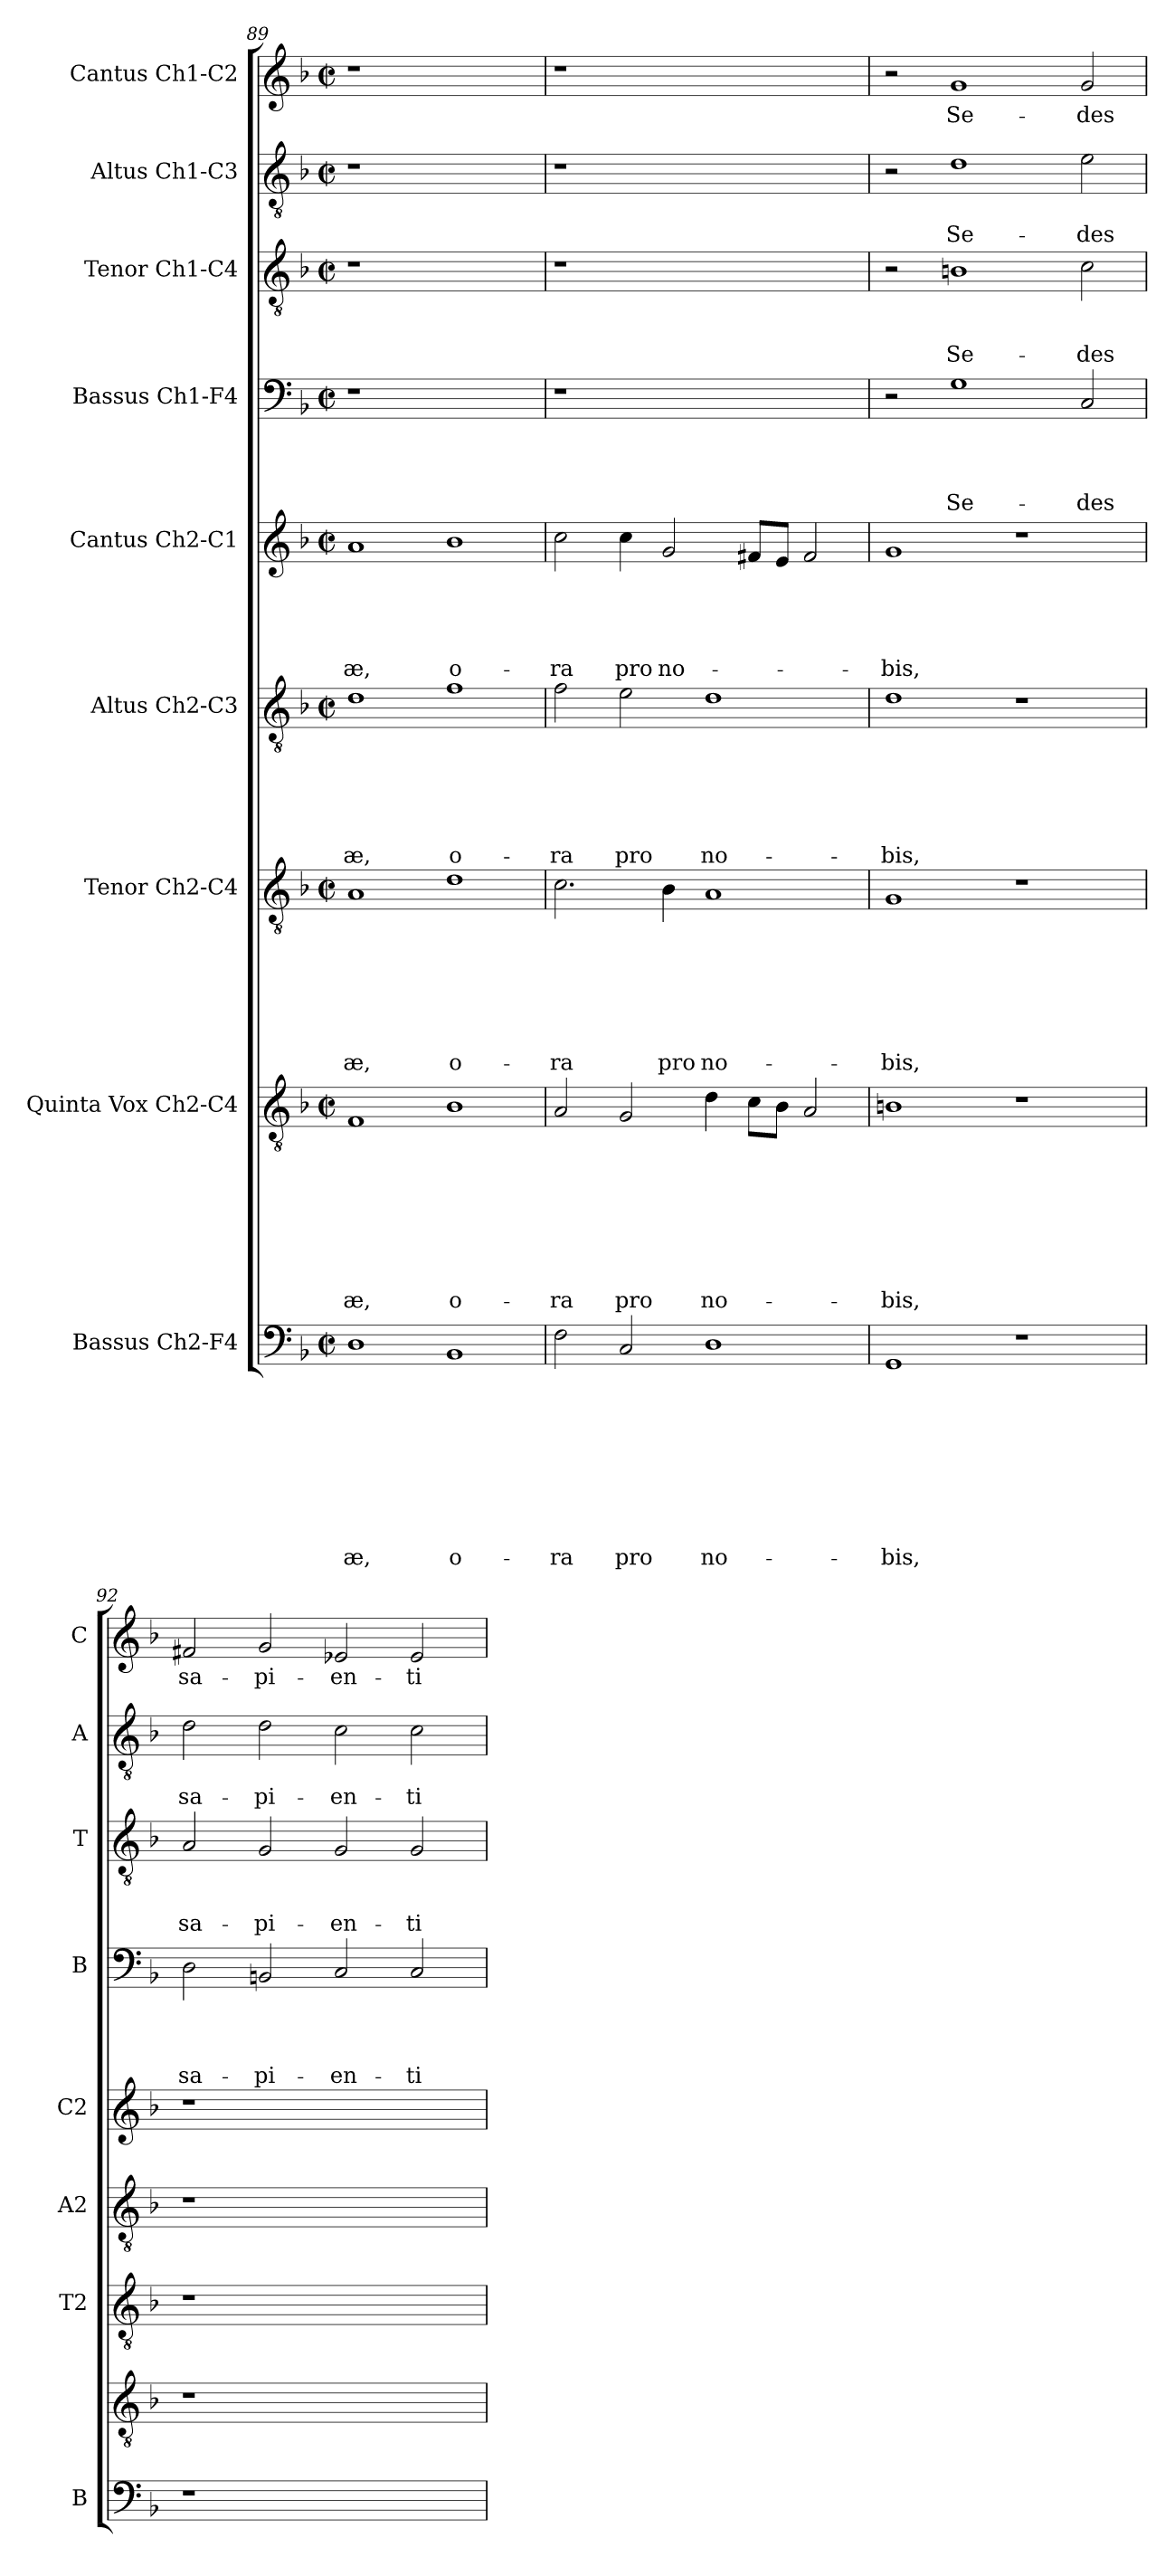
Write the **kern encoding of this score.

**kern	**text	**text	**text	**text	**text	**text	**text	**text	**text	**kern	**text	**text	**text	**text	**text	**text	**text	**text	**kern	**text	**text	**text	**text	**text	**text	**text	**kern	**text	**text	**text	**text	**text	**text	**kern	**text	**text	**text	**text	**text	**kern	**text	**text	**text	**text	**kern	**text	**text	**text	**kern	**text	**text	**kern	**text
*part9	*part9	*part9	*part9	*part9	*part9	*part9	*part9	*part9	*part9	*part8	*part8	*part8	*part8	*part8	*part8	*part8	*part8	*part8	*part7	*part7	*part7	*part7	*part7	*part7	*part7	*part7	*part6	*part6	*part6	*part6	*part6	*part6	*part6	*part5	*part5	*part5	*part5	*part5	*part5	*part4	*part4	*part4	*part4	*part4	*part3	*part3	*part3	*part3	*part2	*part2	*part2	*part1	*part1
*staff9	*staff9	*staff9	*staff9	*staff9	*staff9	*staff9	*staff9	*staff9	*staff9	*staff8	*staff8	*staff8	*staff8	*staff8	*staff8	*staff8	*staff8	*staff8	*staff7	*staff7	*staff7	*staff7	*staff7	*staff7	*staff7	*staff7	*staff6	*staff6	*staff6	*staff6	*staff6	*staff6	*staff6	*staff5	*staff5	*staff5	*staff5	*staff5	*staff5	*staff4	*staff4	*staff4	*staff4	*staff4	*staff3	*staff3	*staff3	*staff3	*staff2	*staff2	*staff2	*staff1	*staff1
*I"Bassus Ch2-F4	*	*	*	*	*	*	*	*	*	*I"Quinta Vox Ch2-C4	*	*	*	*	*	*	*	*	*I"Tenor Ch2-C4	*	*	*	*	*	*	*	*I"Altus Ch2-C3	*	*	*	*	*	*	*I"Cantus Ch2-C1	*	*	*	*	*	*I"Bassus Ch1-F4	*	*	*	*	*I"Tenor Ch1-C4	*	*	*	*I"Altus Ch1-C3	*	*	*I"Cantus Ch1-C2	*
*I'B	*	*	*	*	*	*	*	*	*	*	*	*	*	*	*	*	*	*	*I'T2	*	*	*	*	*	*	*	*I'A2	*	*	*	*	*	*	*I'C2	*	*	*	*	*	*I'B	*	*	*	*	*I'T	*	*	*	*I'A	*	*	*I'C	*
*clefF4	*	*	*	*	*	*	*	*	*	*clefGv2	*	*	*	*	*	*	*	*	*clefGv2	*	*	*	*	*	*	*	*clefGv2	*	*	*	*	*	*	*clefG2	*	*	*	*	*	*clefF4	*	*	*	*	*clefGv2	*	*	*	*clefGv2	*	*	*clefG2	*
*k[b-]	*	*	*	*	*	*	*	*	*	*k[b-]	*	*	*	*	*	*	*	*	*k[b-]	*	*	*	*	*	*	*	*k[b-]	*	*	*	*	*	*	*k[b-]	*	*	*	*	*	*k[b-]	*	*	*	*	*k[b-]	*	*	*	*k[b-]	*	*	*k[b-]	*
*F:	*	*	*	*	*	*	*	*	*	*F:	*	*	*	*	*	*	*	*	*F:	*	*	*	*	*	*	*	*F:	*	*	*	*	*	*	*F:	*	*	*	*	*	*F:	*	*	*	*	*F:	*	*	*	*F:	*	*	*F:	*
*M2/2	*	*	*	*	*	*	*	*	*	*M2/2	*	*	*	*	*	*	*	*	*M2/2	*	*	*	*	*	*	*	*M2/2	*	*	*	*	*	*	*M2/2	*	*	*	*	*	*M2/2	*	*	*	*	*M2/2	*	*	*	*M2/2	*	*	*M2/2	*
*met(c|)	*	*	*	*	*	*	*	*	*	*met(c|)	*	*	*	*	*	*	*	*	*met(c|)	*	*	*	*	*	*	*	*met(c|)	*	*	*	*	*	*	*met(c|)	*	*	*	*	*	*met(c|)	*	*	*	*	*met(c|)	*	*	*	*met(c|)	*	*	*met(c|)	*
=89	=89	=89	=89	=89	=89	=89	=89	=89	=89	=89	=89	=89	=89	=89	=89	=89	=89	=89	=89	=89	=89	=89	=89	=89	=89	=89	=89	=89	=89	=89	=89	=89	=89	=89	=89	=89	=89	=89	=89	=89	=89	=89	=89	=89	=89	=89	=89	=89	=89	=89	=89	=89	=89
!	!	!	!	!	!	!	!	!	!LO:LY:b	!	!	!	!	!	!	!	!	!LO:LY:b	!	!	!	!	!	!	!	!LO:LY:b	!	!	!	!	!	!	!LO:LY:b	!	!	!	!	!	!LO:LY:b	!	!	!	!	!	!	!	!	!	!	!	!	!	!
1D	.	.	.	.	.	.	.	.	-æ,	1F	.	.	.	.	.	.	.	-æ,	1A	.	.	.	.	.	.	-æ,	1d	.	.	.	.	.	-æ,	1a	.	.	.	.	-æ,	1r	.	.	.	.	1r	.	.	.	1r	.	.	1r	.
!	!	!	!	!	!	!	!	!	!LO:LY:b	!	!	!	!	!	!	!	!	!LO:LY:b	!	!	!	!	!	!	!	!LO:LY:b	!	!	!	!	!	!	!LO:LY:b	!	!	!	!	!	!LO:LY:b	!	!	!	!	!	!	!	!	!	!	!	!	!	!
1BB-	.	.	.	.	.	.	.	.	o-	1B-	.	.	.	.	.	.	.	o-	1d	.	.	.	.	.	.	o-	1f	.	.	.	.	.	o-	1b-	.	.	.	.	o-	1ryy	.	.	.	.	1ryy	.	.	.	1ryy	.	.	1ryy	.
=90	=90	=90	=90	=90	=90	=90	=90	=90	=90	=90	=90	=90	=90	=90	=90	=90	=90	=90	=90	=90	=90	=90	=90	=90	=90	=90	=90	=90	=90	=90	=90	=90	=90	=90	=90	=90	=90	=90	=90	=90	=90	=90	=90	=90	=90	=90	=90	=90	=90	=90	=90	=90	=90
!	!	!	!	!	!	!	!	!	!LO:LY:b	!	!	!	!	!	!	!	!	!LO:LY:b	!	!	!	!	!	!	!	!LO:LY:b	!	!	!	!	!	!	!LO:LY:b	!	!	!	!	!	!LO:LY:b	!	!	!	!	!	!	!	!	!	!	!	!	!	!
2F\	.	.	.	.	.	.	.	.	-ra	2A/	.	.	.	.	.	.	.	-ra	2.c\	.	.	.	.	.	.	-ra	2f\	.	.	.	.	.	-ra	2cc\	.	.	.	.	-ra	1r	.	.	.	.	1r	.	.	.	1r	.	.	1r	.
!	!	!	!	!	!	!	!	!	!LO:LY:b	!	!	!	!	!	!	!	!	!LO:LY:b	!	!	!	!	!	!	!	!	!	!	!	!	!	!	!LO:LY:b	!	!	!	!	!	!LO:LY:b	!	!	!	!	!	!	!	!	!	!	!	!	!	!
2C/	.	.	.	.	.	.	.	.	pro	2G/	.	.	.	.	.	.	.	pro	.	.	.	.	.	.	.	.	2e\	.	.	.	.	.	pro	4cc\	.	.	.	.	pro	.	.	.	.	.	.	.	.	.	.	.	.	.	.
!	!	!	!	!	!	!	!	!	!	!	!	!	!	!	!	!	!	!	!	!	!	!	!	!	!	!LO:LY:b	!	!	!	!	!	!	!	!	!	!	!	!	!LO:LY:b	!	!	!	!	!	!	!	!	!	!	!	!	!	!
.	.	.	.	.	.	.	.	.	.	.	.	.	.	.	.	.	.	.	4B-\	.	.	.	.	.	.	pro	.	.	.	.	.	.	.	2g/	.	.	.	.	no-	.	.	.	.	.	.	.	.	.	.	.	.	.	.
!	!	!	!	!	!	!	!	!	!LO:LY:b	!	!	!	!	!	!	!	!	!LO:LY:b	!	!	!	!	!	!	!	!LO:LY:b	!	!	!	!	!	!	!LO:LY:b	!	!	!	!	!	!	!	!	!	!	!	!	!	!	!	!	!	!	!	!
1D	.	.	.	.	.	.	.	.	no-	4d\	.	.	.	.	.	.	.	no-	1A	.	.	.	.	.	.	no-	1d	.	.	.	.	.	no-	.	.	.	.	.	.	1ryy	.	.	.	.	1ryy	.	.	.	1ryy	.	.	1ryy	.
.	.	.	.	.	.	.	.	.	.	8c\L	.	.	.	.	.	.	.	.	.	.	.	.	.	.	.	.	.	.	.	.	.	.	.	8f#X/L	.	.	.	.	.	.	.	.	.	.	.	.	.	.	.	.	.	.	.
.	.	.	.	.	.	.	.	.	.	8B-\J	.	.	.	.	.	.	.	.	.	.	.	.	.	.	.	.	.	.	.	.	.	.	.	8e/J	.	.	.	.	.	.	.	.	.	.	.	.	.	.	.	.	.	.	.
.	.	.	.	.	.	.	.	.	.	2A/	.	.	.	.	.	.	.	.	.	.	.	.	.	.	.	.	.	.	.	.	.	.	.	2f#/	.	.	.	.	.	.	.	.	.	.	.	.	.	.	.	.	.	.	.
!!LO:LB:g=z
=91	=91	=91	=91	=91	=91	=91	=91	=91	=91	=91	=91	=91	=91	=91	=91	=91	=91	=91	=91	=91	=91	=91	=91	=91	=91	=91	=91	=91	=91	=91	=91	=91	=91	=91	=91	=91	=91	=91	=91	=91	=91	=91	=91	=91	=91	=91	=91	=91	=91	=91	=91	=91	=91
!	!	!	!	!	!	!	!	!	!LO:LY:b	!	!	!	!	!	!	!	!	!LO:LY:b	!	!	!	!	!	!	!	!LO:LY:b	!	!	!	!	!	!	!LO:LY:b	!	!	!	!	!	!LO:LY:b	!	!	!	!	!	!	!	!	!	!	!	!	!	!
1GG	.	.	.	.	.	.	.	.	-bis,	1Bn	.	.	.	.	.	.	.	-bis,	1G	.	.	.	.	.	.	-bis,	1d	.	.	.	.	.	-bis,	1g	.	.	.	.	-bis,	2r	.	.	.	.	2r	.	.	.	2r	.	.	2r	.
!	!	!	!	!	!	!	!	!	!	!	!	!	!	!	!	!	!	!	!	!	!	!	!	!	!	!	!	!	!	!	!	!	!	!	!	!	!	!	!	!	!	!	!	!LO:LY:b	!	!	!	!LO:LY:b	!	!	!LO:LY:b	!	!LO:LY:b
.	.	.	.	.	.	.	.	.	.	.	.	.	.	.	.	.	.	.	.	.	.	.	.	.	.	.	.	.	.	.	.	.	.	.	.	.	.	.	.	1G	.	.	.	Se-	1Bn	.	.	Se-	1d	.	Se-	1g	Se-
1r	.	.	.	.	.	.	.	.	.	1r	.	.	.	.	.	.	.	.	1r	.	.	.	.	.	.	.	1r	.	.	.	.	.	.	1r	.	.	.	.	.	.	.	.	.	.	.	.	.	.	.	.	.	.	.
!	!	!	!	!	!	!	!	!	!	!	!	!	!	!	!	!	!	!	!	!	!	!	!	!	!	!	!	!	!	!	!	!	!	!	!	!	!	!	!	!	!	!	!	!LO:LY:b	!	!	!	!LO:LY:b	!	!	!LO:LY:b	!	!LO:LY:b
.	.	.	.	.	.	.	.	.	.	.	.	.	.	.	.	.	.	.	.	.	.	.	.	.	.	.	.	.	.	.	.	.	.	.	.	.	.	.	.	2C/	.	.	.	-des	2c\	.	.	-des	2e\	.	-des	2g/	-des
=92	=92	=92	=92	=92	=92	=92	=92	=92	=92	=92	=92	=92	=92	=92	=92	=92	=92	=92	=92	=92	=92	=92	=92	=92	=92	=92	=92	=92	=92	=92	=92	=92	=92	=92	=92	=92	=92	=92	=92	=92	=92	=92	=92	=92	=92	=92	=92	=92	=92	=92	=92	=92	=92
!	!	!	!	!	!	!	!	!	!	!	!	!	!	!	!	!	!	!	!	!	!	!	!	!	!	!	!	!	!	!	!	!	!	!	!	!	!	!	!	!	!	!	!	!LO:LY:b	!	!	!	!LO:LY:b	!	!	!LO:LY:b	!	!LO:LY:b
1r	.	.	.	.	.	.	.	.	.	1r	.	.	.	.	.	.	.	.	1r	.	.	.	.	.	.	.	1r	.	.	.	.	.	.	1r	.	.	.	.	.	2D\	.	.	.	sa-	2A/	.	.	sa-	2d\	.	sa-	2f#X/	sa-
!	!	!	!	!	!	!	!	!	!	!	!	!	!	!	!	!	!	!	!	!	!	!	!	!	!	!	!	!	!	!	!	!	!	!	!	!	!	!	!	!	!	!	!	!LO:LY:b	!	!	!	!LO:LY:b	!	!	!LO:LY:b	!	!LO:LY:b
.	.	.	.	.	.	.	.	.	.	.	.	.	.	.	.	.	.	.	.	.	.	.	.	.	.	.	.	.	.	.	.	.	.	.	.	.	.	.	.	2BBn/	.	.	.	-pi-	2G/	.	.	-pi-	2d\	.	-pi-	2g/	-pi-
!	!	!	!	!	!	!	!	!	!	!	!	!	!	!	!	!	!	!	!	!	!	!	!	!	!	!	!	!	!	!	!	!	!	!	!	!	!	!	!	!	!	!	!	!LO:LY:b	!	!	!	!LO:LY:b	!	!	!LO:LY:b	!	!LO:LY:b
1ryy	.	.	.	.	.	.	.	.	.	1ryy	.	.	.	.	.	.	.	.	1ryy	.	.	.	.	.	.	.	1ryy	.	.	.	.	.	.	1ryy	.	.	.	.	.	2C/	.	.	.	-en-	2G/	.	.	-en-	2c\	.	-en-	2e-X/	-en-
!	!	!	!	!	!	!	!	!	!	!	!	!	!	!	!	!	!	!	!	!	!	!	!	!	!	!	!	!	!	!	!	!	!	!	!	!	!	!	!	!	!	!	!	!LO:LY:b	!	!	!	!LO:LY:b	!	!	!LO:LY:b	!	!LO:LY:b
.	.	.	.	.	.	.	.	.	.	.	.	.	.	.	.	.	.	.	.	.	.	.	.	.	.	.	.	.	.	.	.	.	.	.	.	.	.	.	.	2C/	.	.	.	-ti-	2G/	.	.	-ti-	2c\	.	-ti-	2e-/	-ti-
=	=	=	=	=	=	=	=	=	=	=	=	=	=	=	=	=	=	=	=	=	=	=	=	=	=	=	=	=	=	=	=	=	=	=	=	=	=	=	=	=	=	=	=	=	=	=	=	=	=	=	=	=	=
*-	*-	*-	*-	*-	*-	*-	*-	*-	*-	*-	*-	*-	*-	*-	*-	*-	*-	*-	*-	*-	*-	*-	*-	*-	*-	*-	*-	*-	*-	*-	*-	*-	*-	*-	*-	*-	*-	*-	*-	*-	*-	*-	*-	*-	*-	*-	*-	*-	*-	*-	*-	*-	*-
